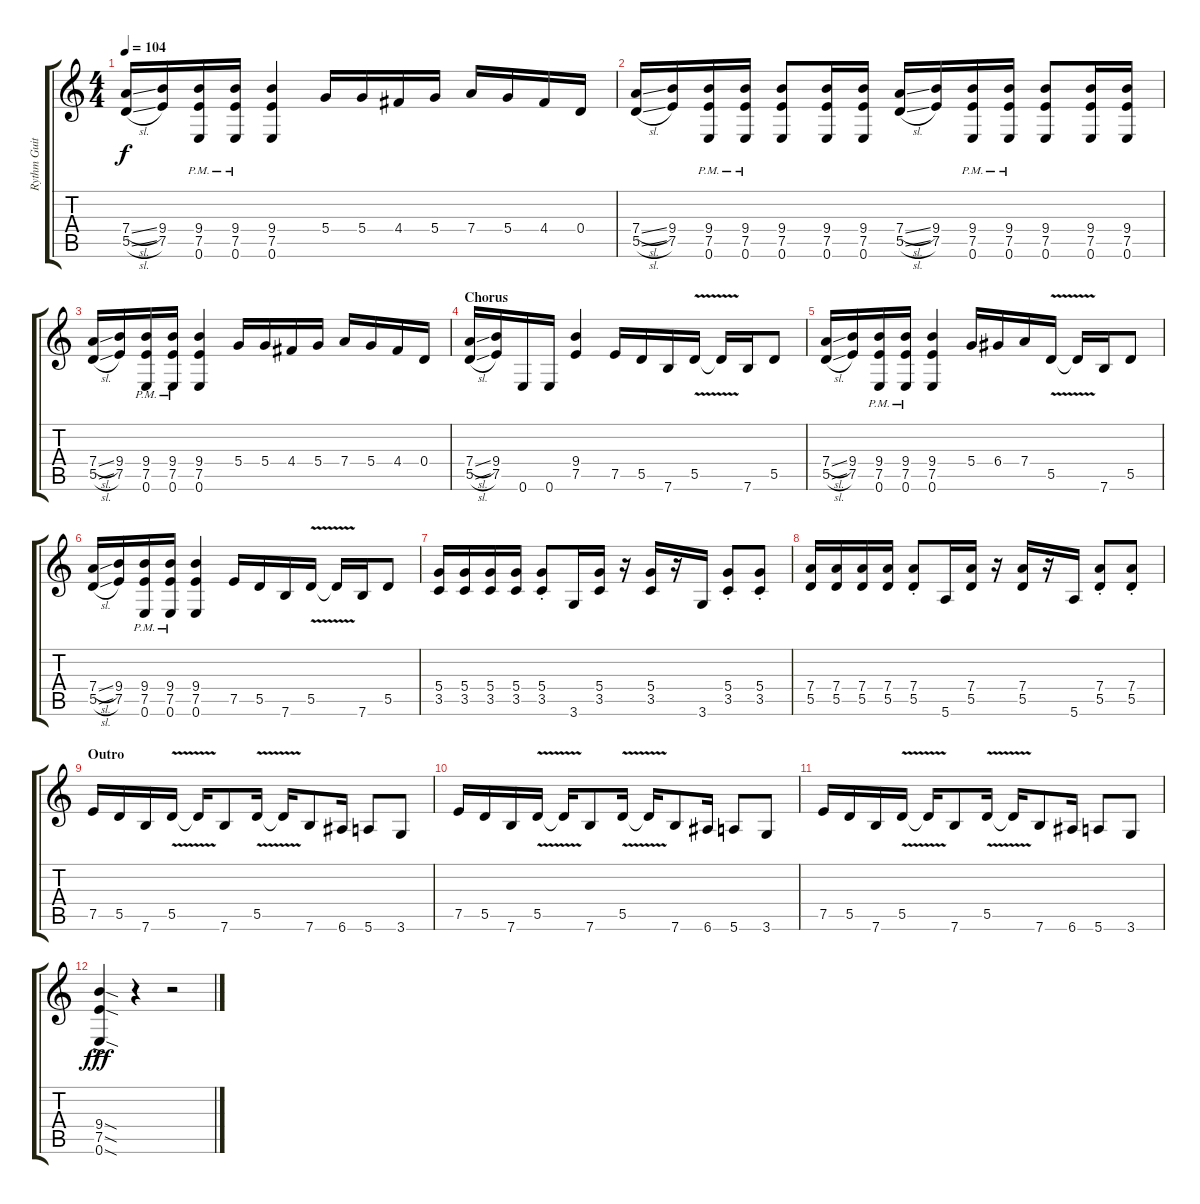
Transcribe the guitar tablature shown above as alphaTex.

\track ("Rythm Guitar 1" "Rythm Guit") {instrument distortionguitar}
\staff {score tabs}
\tuning (E4 B3 G3 D3 A2 E2) {hide}
\ts (4 4)
\tempo 104
\clef g2
\ks c
(7.4{sl} 5.5{sl}).16{dy f} (9.4 7.5).16 (9.4{pm} 7.5{pm} 0.6{pm}).16 (9.4{pm} 7.5{pm} 0.6{pm}).16 (9.4 7.5 0.6).4 5.4.16 5.4.16 4.4.16 5.4.16 7.4.16 5.4.16 4.4.16 0.4.16 |
(7.4{sl} 5.5{sl}).16 (9.4 7.5).16 (9.4{pm} 7.5{pm} 0.6{pm}).16 (9.4{pm} 7.5{pm} 0.6{pm}).16 (9.4 7.5 0.6).8 (9.4 7.5 0.6).16 (9.4 7.5 0.6).16 (7.4{sl} 5.5{sl}).16 (9.4 7.5).16 (9.4{pm} 7.5{pm} 0.6{pm}).16 (9.4{pm} 7.5{pm} 0.6{pm}).16 (9.4 7.5 0.6).8 (9.4 7.5 0.6).16 (9.4 7.5 0.6).16 |
(7.4{sl} 5.5{sl}).16 (9.4 7.5).16 (9.4{pm} 7.5{pm} 0.6{pm}).16 (9.4{pm} 7.5{pm} 0.6{pm}).16 (9.4 7.5 0.6).4 5.4.16 5.4.16 4.4.16 5.4.16 7.4.16 5.4.16 4.4.16 0.4.16 |
\section ("" "Chorus")
(7.4{sl} 5.5{sl}).16 (9.4 7.5).16 0.6.16 0.6.16 (9.4 7.5).4 7.5.16 5.5.16 7.6.16 5.5{v}.16 5.5{t}.16 7.6.16 5.5.8 |
(7.4{sl} 5.5{sl}).16 (9.4 7.5).16 (9.4{pm} 7.5{pm} 0.6{pm}).16 (9.4{pm} 7.5{pm} 0.6{pm}).16 (9.4 7.5 0.6).4 5.4.16 6.4.16 7.4.16 5.5{v}.16 5.5{t}.16 7.6.16 5.5.8 |
(7.4{sl} 5.5{sl}).16 (9.4 7.5).16 (9.4{pm} 7.5{pm} 0.6{pm}).16 (9.4{pm} 7.5{pm} 0.6{pm}).16 (9.4 7.5 0.6).4 7.5.16 5.5.16 7.6.16 5.5{v}.16 5.5{t}.16 7.6.16 5.5.8 |
(5.4 3.5).16 (5.4 3.5).16 (5.4 3.5).16 (5.4 3.5).16 (5.4{st} 3.5{st}).8 3.6.16 (5.4 3.5).16 r.16 (5.4 3.5).16 r.16 3.6.16 (5.4{st} 3.5{st}).8 (5.4{st} 3.5{st}).8 |
(7.4 5.5).16 (7.4 5.5).16 (7.4 5.5).16 (7.4 5.5).16 (7.4{st} 5.5{st}).8 5.6.16 (7.4 5.5).16 r.16 (7.4 5.5).16 r.16 5.6.16 (7.4{st} 5.5{st}).8 (7.4{st} 5.5{st}).8 |
\section ("" "Outro")
7.5.16 5.5.16 7.6.16 5.5{v}.16 5.5{t}.16 7.6.8 5.5{v}.16 5.5{t}.16 7.6.8 6.6.16 5.6.8 3.6.8 |
7.5.16 5.5.16 7.6.16 5.5{v}.16 5.5{t}.16 7.6.8 5.5{v}.16 5.5{t}.16 7.6.8 6.6.16 5.6.8 3.6.8 |
7.5.16 5.5.16 7.6.16 5.5{v}.16 5.5{t}.16 7.6.8 5.5{v}.16 5.5{t}.16 7.6.8 6.6.16 5.6.8 3.6.8 |
(9.4{sod ac} 7.5{sod ac} 0.6{sod ac}).4{dy fff} r.4 r.2
